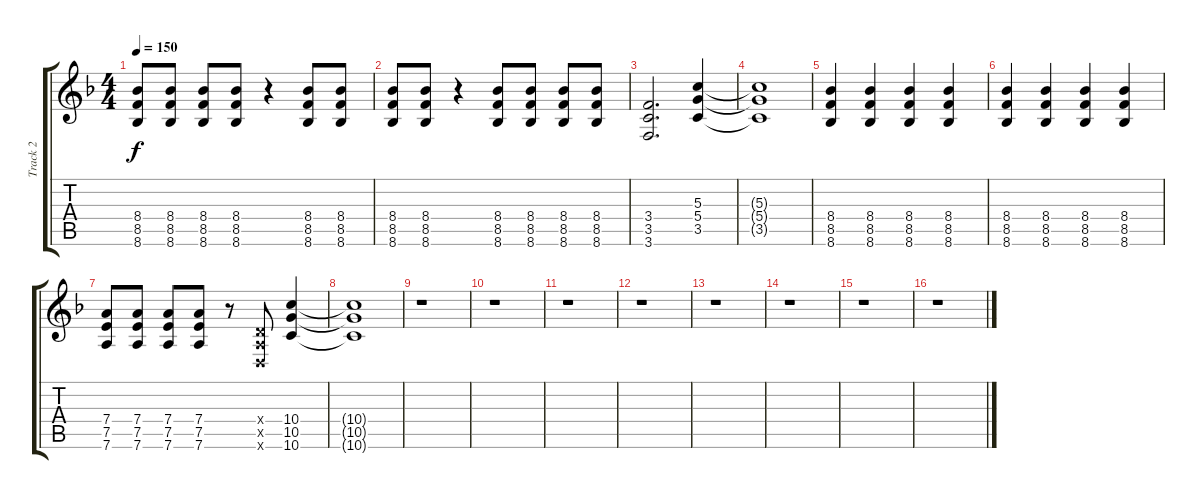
\track ("Track 2" "Track 2") {instrument acousticguitarnylon}
\staff {score tabs}
\tuning (E4 B3 G3 D3 A2 D2) {hide}
\ts (4 4)
\tempo 150
\clef g2
\ks dminor
(8.4 8.5 8.6).8{dy f} (8.4 8.5 8.6).8 (8.4 8.5 8.6).8 (8.4 8.5 8.6).8 r.4 (8.4 8.5 8.6).8 (8.4 8.5 8.6).8 |
(8.4 8.5 8.6).8 (8.4 8.5 8.6).8 r.4 (8.4 8.5 8.6).8 (8.4 8.5 8.6).8 (8.4 8.5 8.6).8 (8.4 8.5 8.6).8 |
(3.4 3.5 3.6).2{d} (5.3 5.4 3.5).4 |
(5.3{t} 5.4{t} 3.5{t}).1 |
(8.4 8.5 8.6).4 (8.4 8.5 8.6).4 (8.4 8.5 8.6).4 (8.4 8.5 8.6).4 |
(8.4 8.5 8.6).4 (8.4 8.5 8.6).4 (8.4 8.5 8.6).4 (8.4 8.5 8.6).4 |
(7.4 7.5 7.6).8 (7.4 7.5 7.6).8 (7.4 7.5 7.6).8 (7.4 7.5 7.6).8 r.8 (0.4{x} 0.5{x} 0.6{x}).8 (10.4 10.5 10.6).4 |
(10.4{t} 10.5{t} 10.6{t}).1 |
r.1 |
r.1 |
r.1 |
r.1 |
r.1 |
r.1 |
r.1 |
r.1
